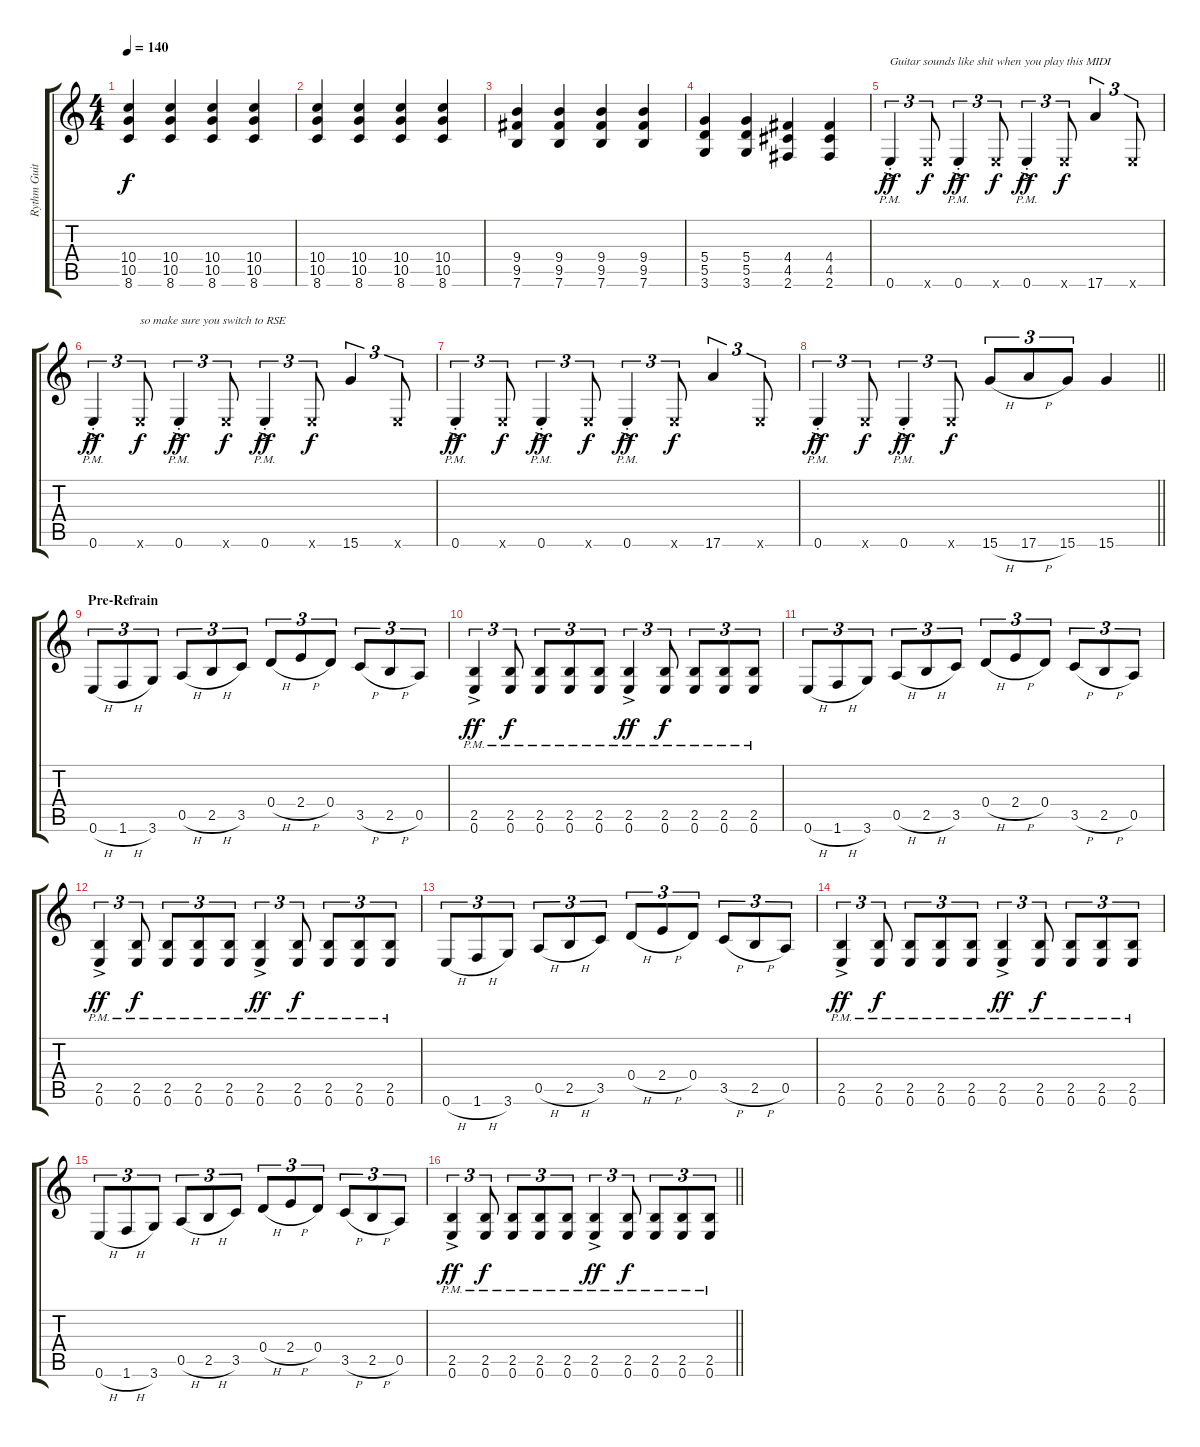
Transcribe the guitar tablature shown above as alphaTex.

\track ("Rythm Guitar (Aidan Nemeth)" "Rythm Guit") {instrument overdrivenguitar}
\staff {score tabs}
\tuning (E4 B3 G3 D3 A2 E2) {hide}
\ts (4 4)
\tempo 140
\clef g2
\ks c
(10.4 10.5 8.6).4{dy f} (10.4 10.5 8.6).4 (10.4 10.5 8.6).4 (10.4 10.5 8.6).4 |
(10.4 10.5 8.6).4 (10.4 10.5 8.6).4 (10.4 10.5 8.6).4 (10.4 10.5 8.6).4 |
(9.4 9.5 7.6).4 (9.4 9.5 7.6).4 (9.4 9.5 7.6).4 (9.4 9.5 7.6).4 |
(5.4 5.5 3.6).4 (5.4 5.5 3.6).4 (4.4 4.5 2.6).4 (4.4 4.5 2.6).4 |
0.6{ac pm st}.4{tu (3 2) txt "Guitar sounds like shit when you play this MIDI" dy ff} 0.6{x}.8{tu (3 2) dy f} 0.6{ac pm st}.4{tu (3 2) dy ff} 0.6{x}.8{tu (3 2) dy f} 0.6{ac pm st}.4{tu (3 2) dy ff} 0.6{x}.8{tu (3 2) dy f} 17.6.4{tu (3 2)} 0.6{x}.8{tu (3 2)} |
0.6{ac pm st}.4{tu (3 2) dy ff} 0.6{x}.8{tu (3 2) txt "so make sure you switch to RSE" dy f} 0.6{ac pm st}.4{tu (3 2) dy ff} 0.6{x}.8{tu (3 2) dy f} 0.6{ac pm st}.4{tu (3 2) dy ff} 0.6{x}.8{tu (3 2) dy f} 15.6.4{tu (3 2)} 0.6{x}.8{tu (3 2)} |
0.6{ac pm st}.4{tu (3 2) dy ff} 0.6{x}.8{tu (3 2) dy f} 0.6{ac pm st}.4{tu (3 2) dy ff} 0.6{x}.8{tu (3 2) dy f} 0.6{ac pm st}.4{tu (3 2) dy ff} 0.6{x}.8{tu (3 2) dy f} 17.6.4{tu (3 2)} 0.6{x}.8{tu (3 2)} |
\barLineRight lightlight
0.6{ac pm st}.4{tu (3 2) dy ff} 0.6{x}.8{tu (3 2) dy f} 0.6{ac pm st}.4{tu (3 2) dy ff} 0.6{x}.8{tu (3 2) dy f} 15.6{h}.8{tu (3 2)} 17.6{h}.8{tu (3 2)} 15.6.8{tu (3 2)} 15.6.4 |
\section ("" "Pre-Refrain")
0.6{h}.8{tu (3 2)} 1.6{h}.8{tu (3 2)} 3.6.8{tu (3 2)} 0.5{h}.8{tu (3 2)} 2.5{h}.8{tu (3 2)} 3.5.8{tu (3 2)} 0.4{h}.8{tu (3 2)} 2.4{h}.8{tu (3 2)} 0.4.8{tu (3 2)} 3.5{h}.8{tu (3 2)} 2.5{h}.8{tu (3 2)} 0.5.8{tu (3 2)} |
(2.5{ac pm} 0.6{ac pm}).4{tu (3 2) dy ff} (2.5{pm} 0.6{pm}).8{tu (3 2) dy f} (2.5{pm} 0.6{pm}).8{tu (3 2)} (2.5{pm} 0.6{pm}).8{tu (3 2)} (2.5{pm} 0.6{pm}).8{tu (3 2)} (2.5{ac pm} 0.6{ac pm}).4{tu (3 2) dy ff} (2.5{pm} 0.6{pm}).8{tu (3 2) dy f} (2.5{pm} 0.6{pm}).8{tu (3 2)} (2.5{pm} 0.6{pm}).8{tu (3 2)} (2.5{pm} 0.6{pm}).8{tu (3 2)} |
0.6{h}.8{tu (3 2)} 1.6{h}.8{tu (3 2)} 3.6.8{tu (3 2)} 0.5{h}.8{tu (3 2)} 2.5{h}.8{tu (3 2)} 3.5.8{tu (3 2)} 0.4{h}.8{tu (3 2)} 2.4{h}.8{tu (3 2)} 0.4.8{tu (3 2)} 3.5{h}.8{tu (3 2)} 2.5{h}.8{tu (3 2)} 0.5.8{tu (3 2)} |
(2.5{ac pm} 0.6{ac pm}).4{tu (3 2) dy ff} (2.5{pm} 0.6{pm}).8{tu (3 2) dy f} (2.5{pm} 0.6{pm}).8{tu (3 2)} (2.5{pm} 0.6{pm}).8{tu (3 2)} (2.5{pm} 0.6{pm}).8{tu (3 2)} (2.5{ac pm} 0.6{ac pm}).4{tu (3 2) dy ff} (2.5{pm} 0.6{pm}).8{tu (3 2) dy f} (2.5{pm} 0.6{pm}).8{tu (3 2)} (2.5{pm} 0.6{pm}).8{tu (3 2)} (2.5{pm} 0.6{pm}).8{tu (3 2)} |
0.6{h}.8{tu (3 2)} 1.6{h}.8{tu (3 2)} 3.6.8{tu (3 2)} 0.5{h}.8{tu (3 2)} 2.5{h}.8{tu (3 2)} 3.5.8{tu (3 2)} 0.4{h}.8{tu (3 2)} 2.4{h}.8{tu (3 2)} 0.4.8{tu (3 2)} 3.5{h}.8{tu (3 2)} 2.5{h}.8{tu (3 2)} 0.5.8{tu (3 2)} |
(2.5{ac pm} 0.6{ac pm}).4{tu (3 2) dy ff} (2.5{pm} 0.6{pm}).8{tu (3 2) dy f} (2.5{pm} 0.6{pm}).8{tu (3 2)} (2.5{pm} 0.6{pm}).8{tu (3 2)} (2.5{pm} 0.6{pm}).8{tu (3 2)} (2.5{ac pm} 0.6{ac pm}).4{tu (3 2) dy ff} (2.5{pm} 0.6{pm}).8{tu (3 2) dy f} (2.5{pm} 0.6{pm}).8{tu (3 2)} (2.5{pm} 0.6{pm}).8{tu (3 2)} (2.5{pm} 0.6{pm}).8{tu (3 2)} |
0.6{h}.8{tu (3 2)} 1.6{h}.8{tu (3 2)} 3.6.8{tu (3 2)} 0.5{h}.8{tu (3 2)} 2.5{h}.8{tu (3 2)} 3.5.8{tu (3 2)} 0.4{h}.8{tu (3 2)} 2.4{h}.8{tu (3 2)} 0.4.8{tu (3 2)} 3.5{h}.8{tu (3 2)} 2.5{h}.8{tu (3 2)} 0.5.8{tu (3 2)} |
\barLineRight lightlight
(2.5{ac pm} 0.6{ac pm}).4{tu (3 2) dy ff} (2.5{pm} 0.6{pm}).8{tu (3 2) dy f} (2.5{pm} 0.6{pm}).8{tu (3 2)} (2.5{pm} 0.6{pm}).8{tu (3 2)} (2.5{pm} 0.6{pm}).8{tu (3 2)} (2.5{ac pm} 0.6{ac pm}).4{tu (3 2) dy ff} (2.5{pm} 0.6{pm}).8{tu (3 2) dy f} (2.5{pm} 0.6{pm}).8{tu (3 2)} (2.5{pm} 0.6{pm}).8{tu (3 2)} (2.5{pm} 0.6{pm}).8{tu (3 2)}
